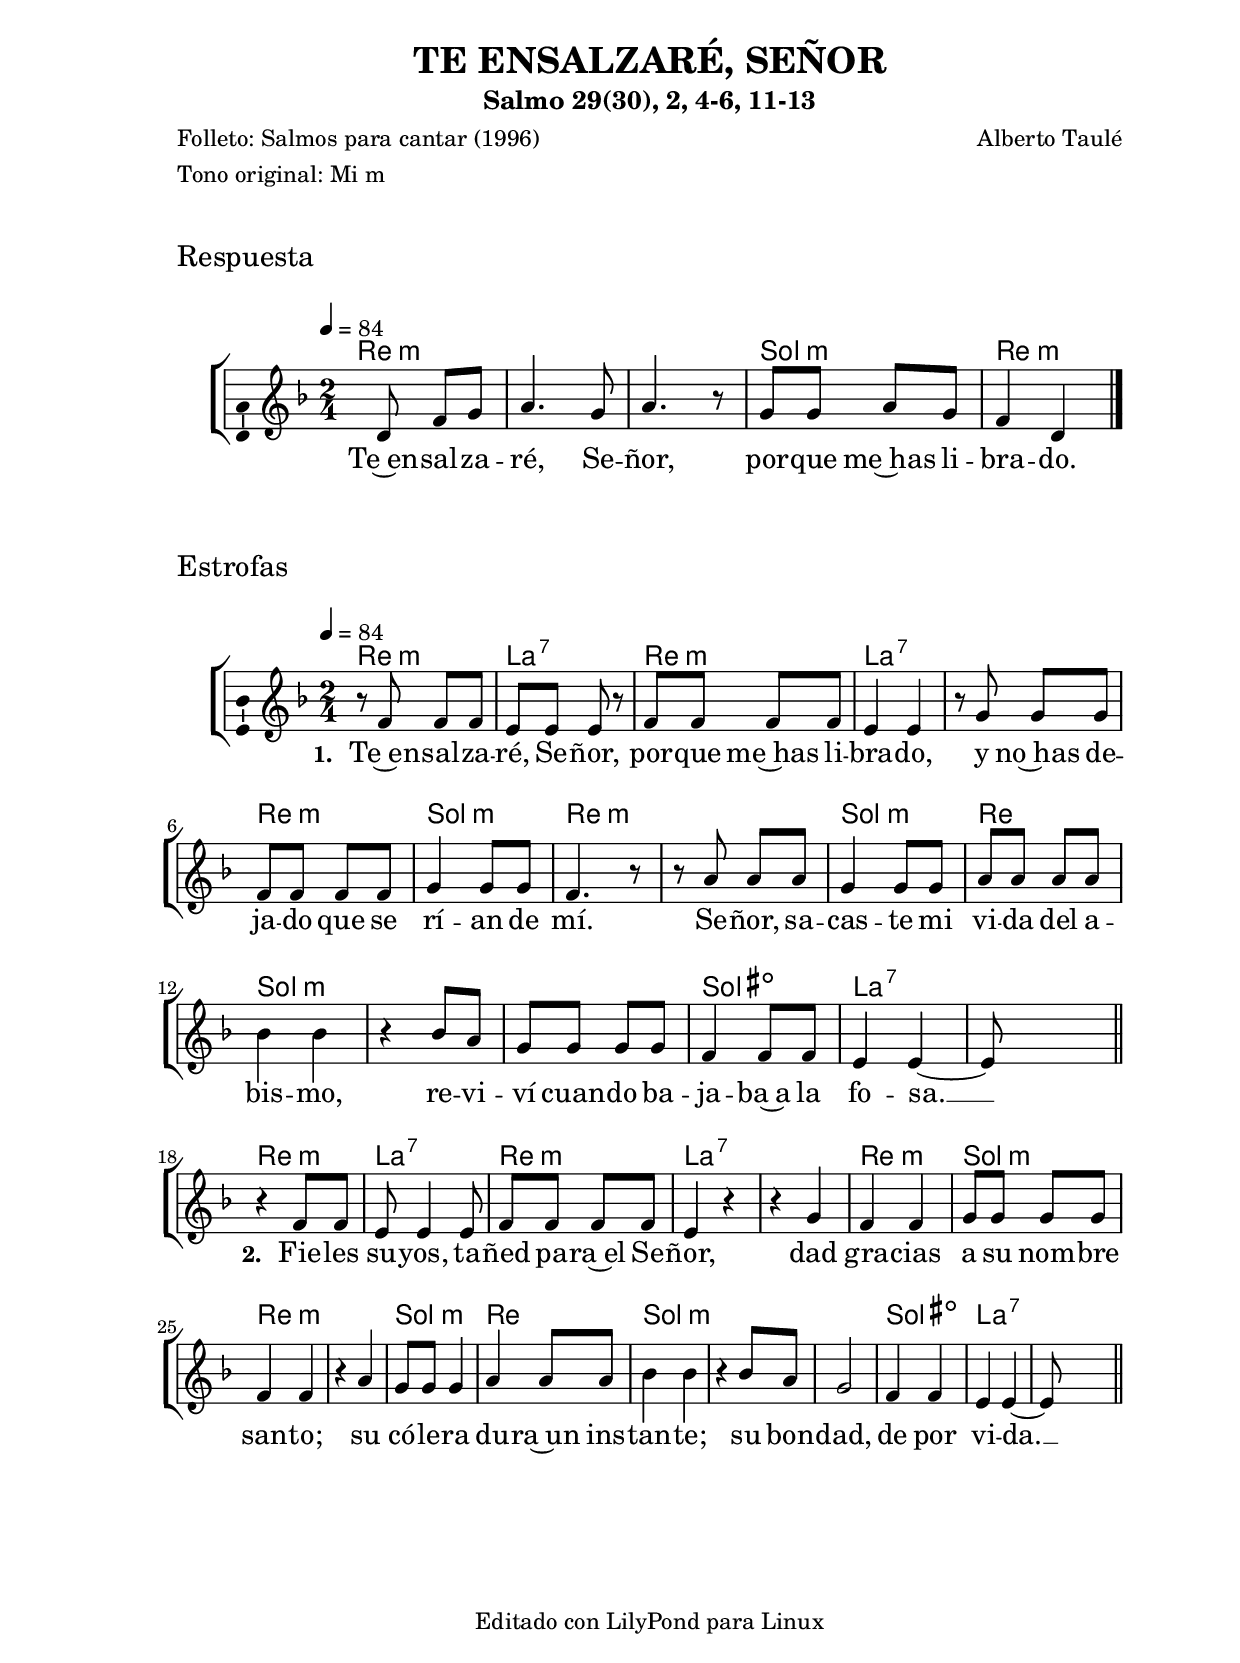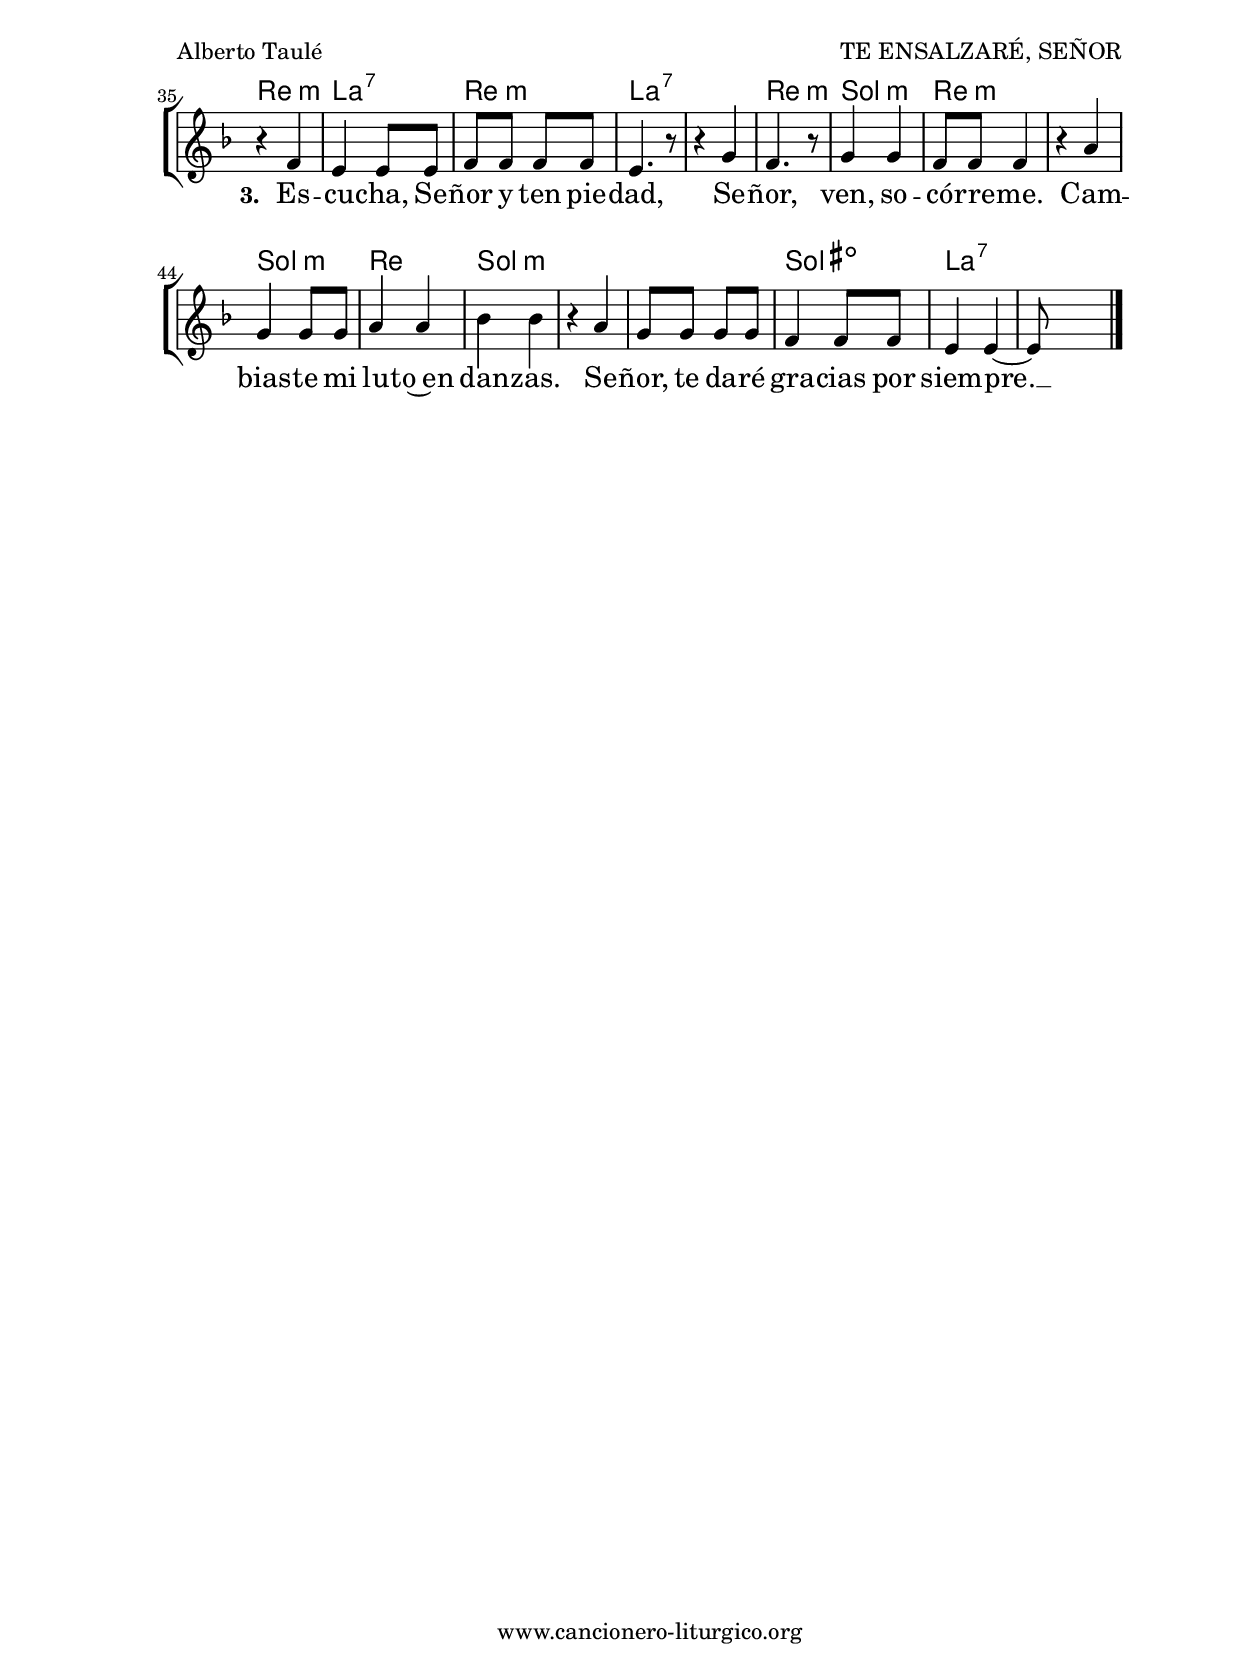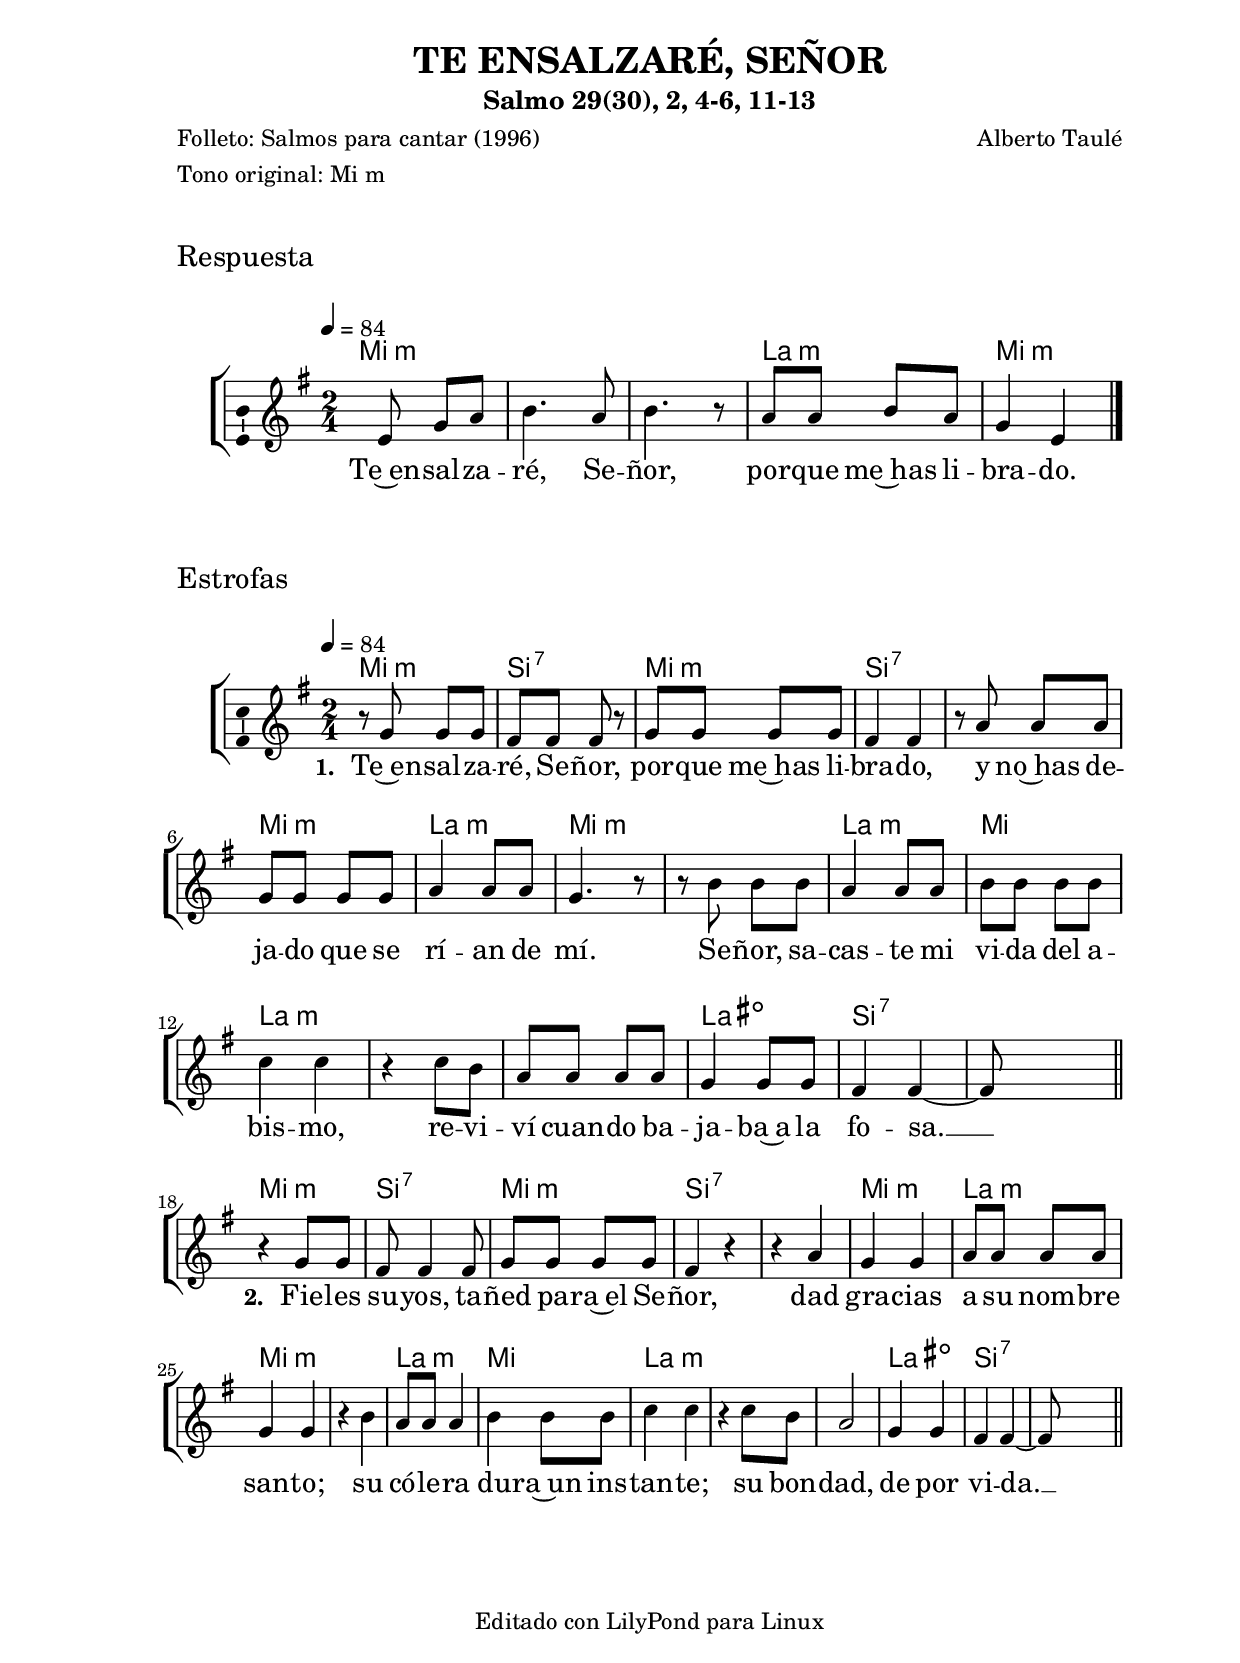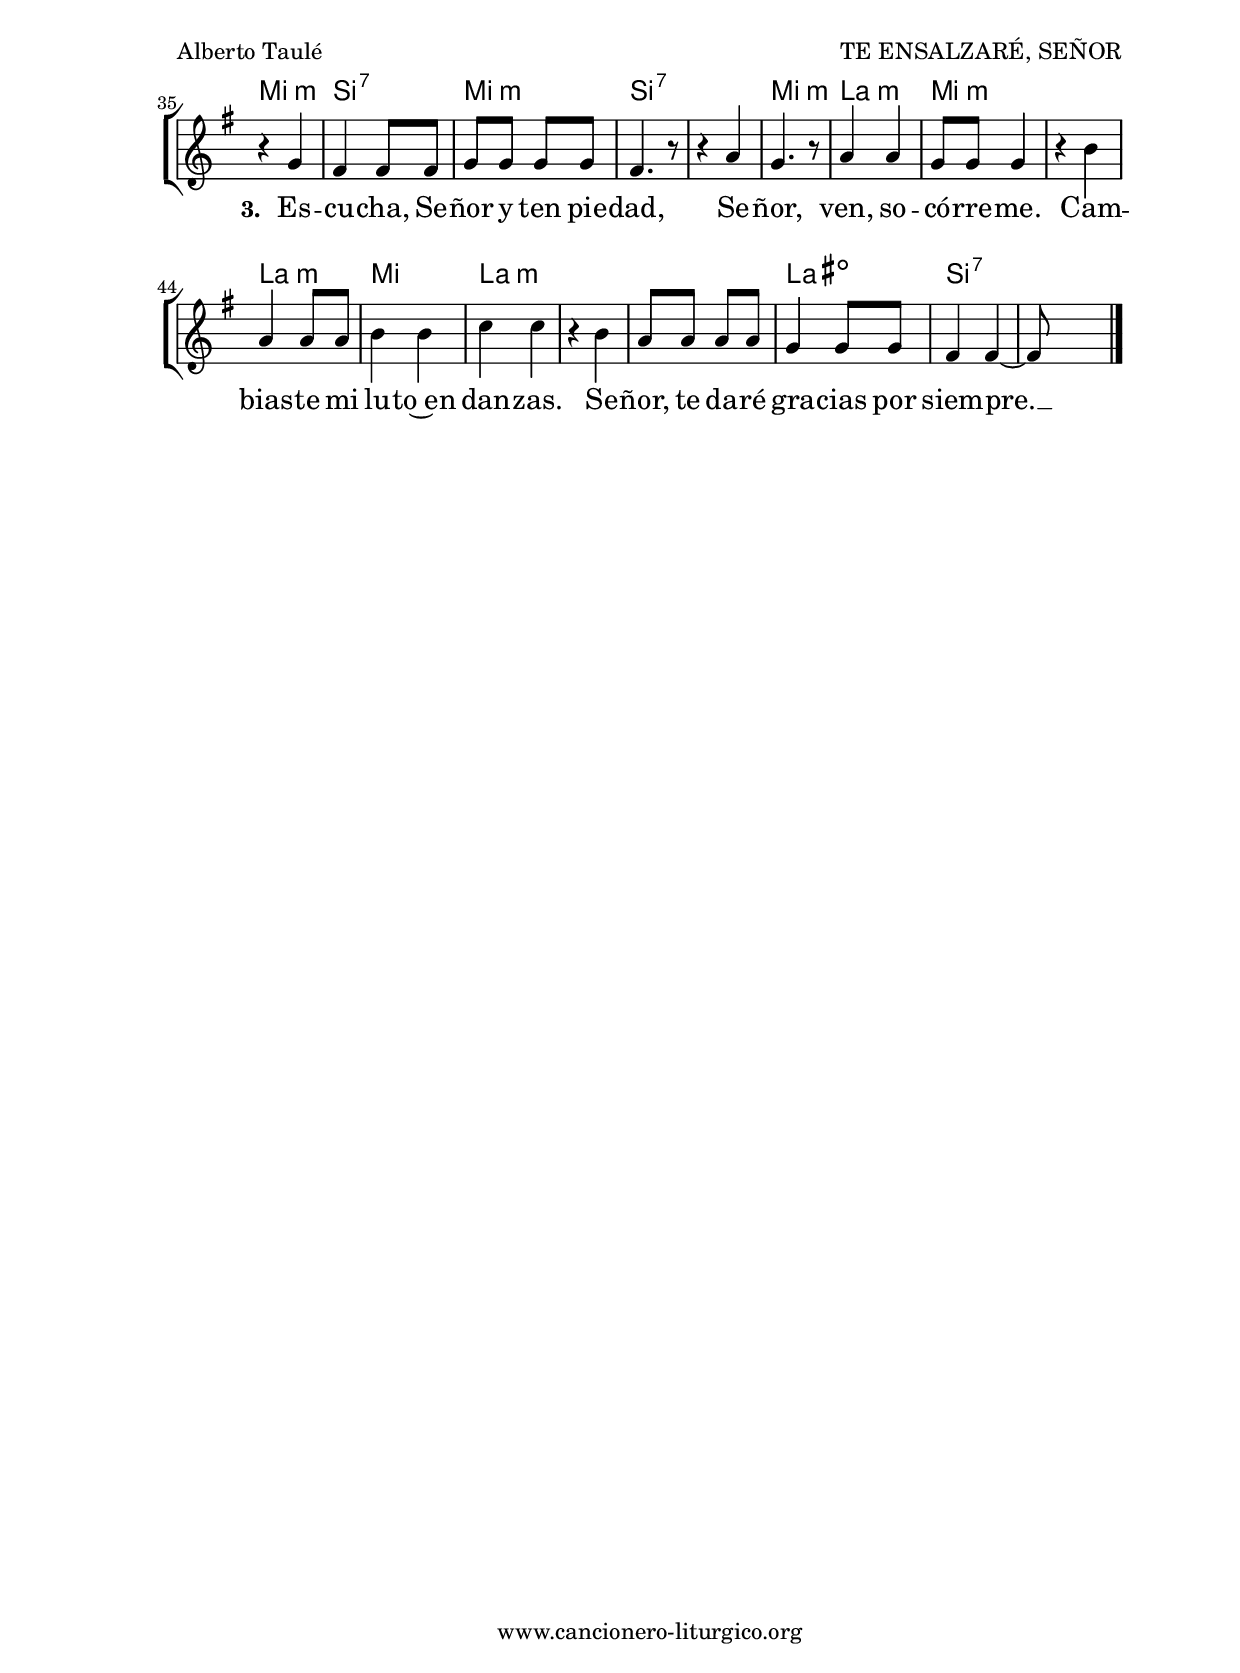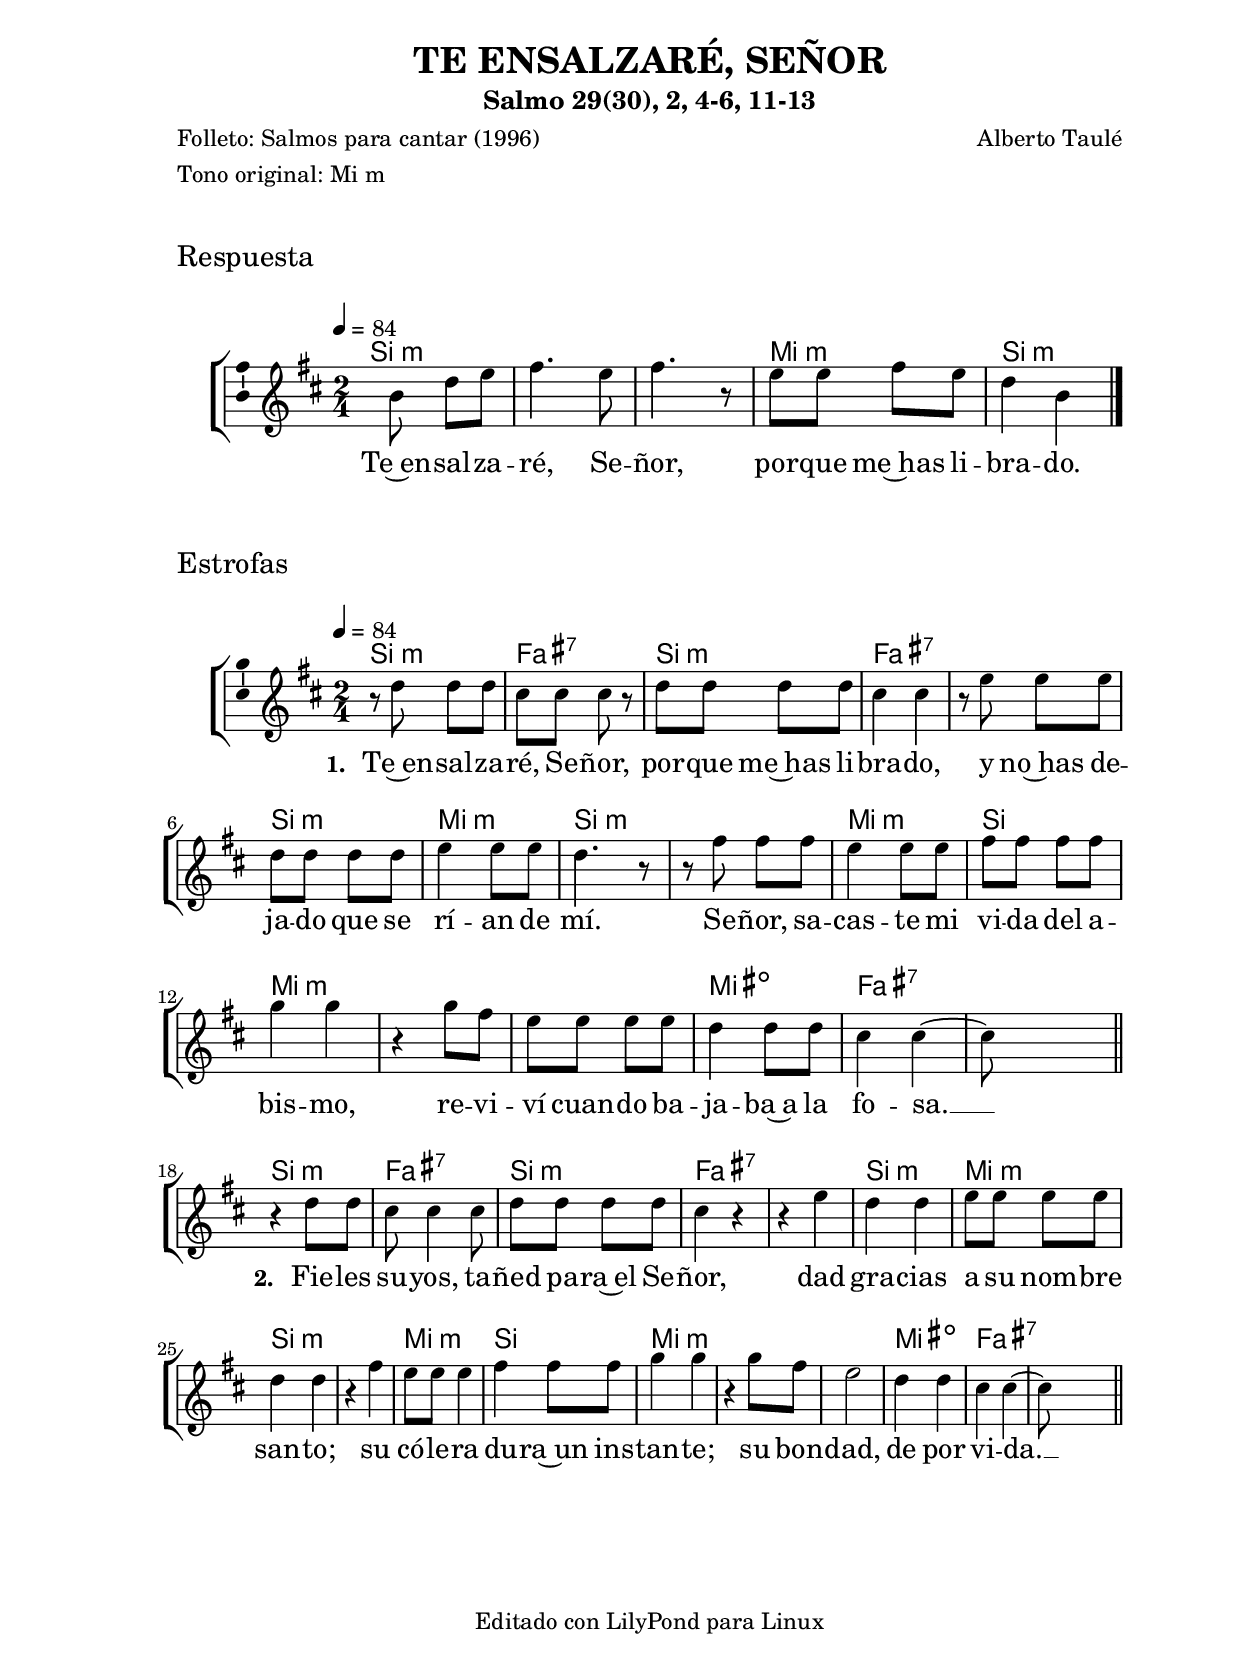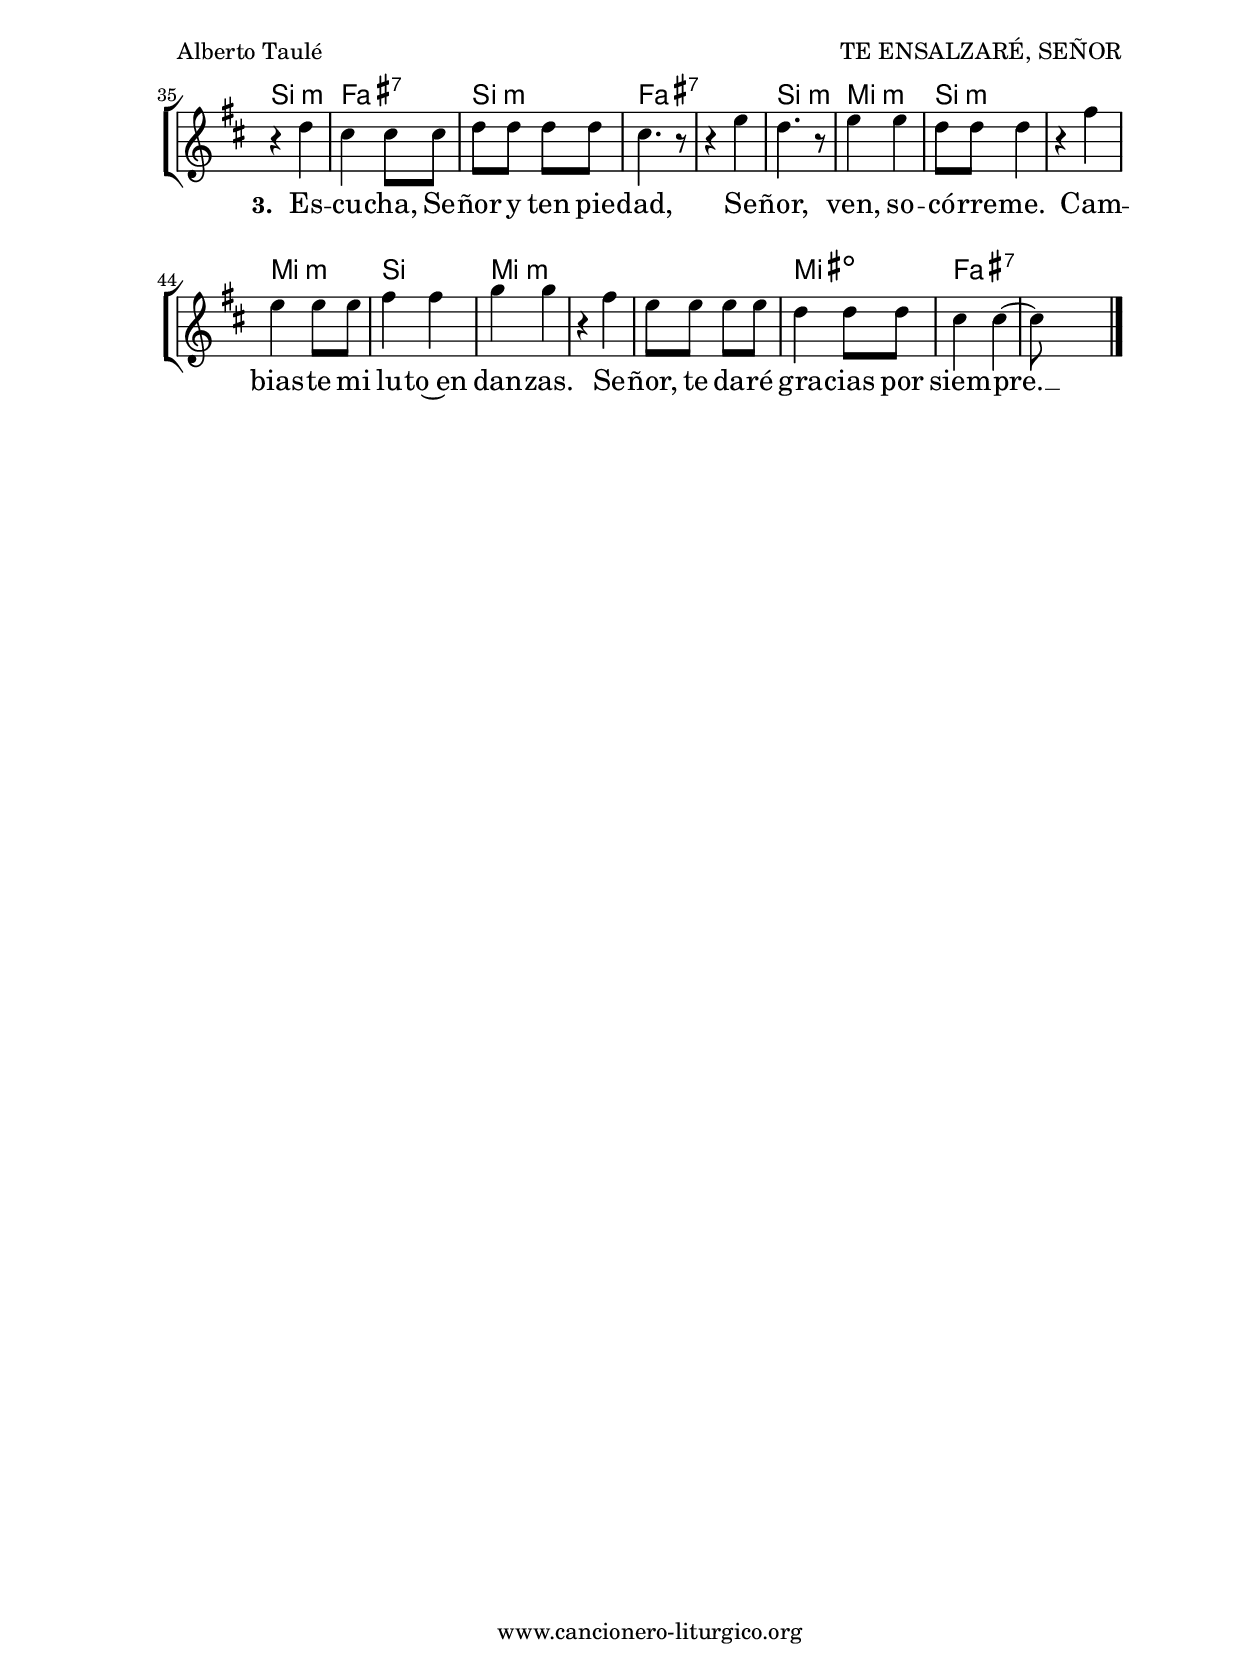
%
%para convertir .midi en .wav:
%timidity filename.midi -Ow -o finename.wav
%
%
%Para convertir de .wav a .mp3:
%lame -h -m j filename.wav
%
%
%para escuchar el midi:
%timidity nombrefichero.midi
%


%versión de lilypond para la que se ha escrito esta partitura:
\version "2.16.0"

	%Tamaño papel
	#(set-default-paper-size "a4")
	%Tamaño partitura
	#(set-global-staff-size 20)
	%No responde al pulsar sobre una nota
	#(ly:set-option 'point-and-click #f)

%parámetros del encabezamiento:
\header {
	title = "TE ENSALZARÉ, SEÑOR"
	subtitle = "Salmo 29(30), 2, 4-6, 11-13"
	composer = "Alberto Taulé"
	poet = "Folleto: Salmos para cantar (1996)"
	meter = "Tono original: Mi m"
	arranger = ""
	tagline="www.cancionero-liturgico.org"
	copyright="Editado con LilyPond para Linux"
	}

%parámetros asociados al papel:
\paper  {
	oddHeaderMarkup = \markup {\fill-line { \on-the-fly #not-first-page \fromproperty #'header:title \on-the-fly #not-first-page \fromproperty #'header:composer }}
	evenHeaderMarkup = \markup {\fill-line { \fromproperty #'header:composer \fromproperty #'header:title }}
	#(set-paper-size "a4")
	print-page-number = ##f
	first-page-number = 1
	print-first-page-number = ##f
	head-separation = 3.0 \cm
	top-margin = 2.0 \cm
	bottom-margin = 0.5\cm
	left-margin = 3.0 \cm
	line-width = 16.0 \cm 
	indent = 8\mm
	interscoreline = 2.\mm
	between-system-space = 15\mm
%	para que las partituras no llenen la hoja:
	ragged-bottom = ##t
%	idem para la última hoja:
	ragged-last-bottom = ##f
%	para que las partituras llenen el ancho del papel:
	ragged-last = ##f
	after-title-space = 2.5 \cm
%page-count=2
%system-count=8

	%Flexible Vertical Spacing
	markup-system-spacing =
	#'((basic-distance . 5) (minimum-distance . 3) (padding . 3))
	score-markup-spacing =
	#'((basic-distance . 15) (minimum-distance . 10) (padding . 3))
%	score-system-spacing =
%	#'((basic-distance . 15) (minimum-distance . 10) (padding . 5))
	system-system-spacing =
	#'((basic-distance . 5) (minimum-distance . 3) (padding . 3))
	markup-markup-spacing =
	#'((basic-distance . 20) (minimum-distance . 15) (padding . 3))
	last-bottom-spacing =
	#'((basic-distance . 5) (minimum-distance . 5) (padding . 3))
%	top-system-spacing =
%	#'((basic-distance . 10) (minimum-distance . 5) (padding . 3))
%	top-markup-spacing =
%	#'((basic-distance . 15) (minimum-distance . 10) (padding . 3))

	}


%parámetros que afectan a toda la partitura:
global =  {
	%clave de sol (G):
	\clef G
	%armadura:
	\transpose e d
	\key e \minor
	\tempo 4=84
	\set Score.tempoHideNote = ##f
	}


%%%%%%%%%%%%%%%%%%%%%%%%%%%%%%%%%%%%%%%%%%%%%%%%%%%%%%%
%%%%%%%%%%%%%%%%%%%%%%%%%%%%%%%%%%%%%%%%%%%%%%%%%%%%%%%
%%%%%%%%%%%%%%%%%%%%%%%%%%%%%%%%%%%%%%%%%%%%%%%%%%%%%%%


acordesrespuno = {
	\italianChords
	\chordmode {
	\transpose e d
{

e2:m s s a:m e:m

}
}
}

melodiarespuno = 
	\transpose e d
{
	\relative c'{

\time 2/4

s8 e8 g a
b4. a8
b4. r8
a8 a b a
g4 e

\bar "|."
}
}


textorespuno = \lyricmode {

Te~en -- sal -- za -- ré, Se -- ñor,
por -- que me~has li -- bra -- do.

	}

acordesrespunoStaff = \context ChordNames = acordesrespunoStaff <<
	\set chordChanges = ##t
	\acordesrespuno
	>>


vozrespunoStaff = \context Voice = vozrespunoStaff
\with {\consists "Ambitus_engraver"}
<<
%	\set Staff.instrumentName = ""
%	\set Staff.shortInstrumentName = ""
%	\set Staff.midiInstrument = #"clarinet"
%	\set Staff.midiInstrument = #"cello"
%	\set Staff.midiInstrument = #"flute"
	\set Staff.midiInstrument = #"electric guitar (jazz)"
%	\set Staff.midiInstrument = #"english horn"
%	\set Staff.midiInstrument = #"violin"
%	\set Staff.midiInstrument = #"glockenspiel"
	\set Staff.midiMinimumVolume = #0.7
	\set Staff.midiMaximumVolume = #0.9
	\global
	\melodiarespuno
	>>

textorespunoStaff = \context Lyrics = textorespunoStaff <<
	\lyricsto vozrespunoStaff \textorespuno
	>>


%%%%%%%%%%%%%%%%%%%%%%%%%%%%%%%%%%%%%%%%%%%%%%%%%%%%%%%
%%%%%%%%%%%%%%%%%%%%%%%%%%%%%%%%%%%%%%%%%%%%%%%%%%%%%%%
%%%%%%%%%%%%%%%%%%%%%%%%%%%%%%%%%%%%%%%%%%%%%%%%%%%%%%%


acordesrespest = {
	\italianChords
	\chordmode {
	\transpose e d
{

e2:m b:7 e:m b:7 s e:m a:m e:m s a:m e a:m s s ais:dim b:7 s

e2:m b:7 e:m b:7 s e:m a:m e:m s a:m e a:m s s ais:dim b:7 s

e2:m b:7 e:m b:7 s e:m a:m e:m s a:m e a:m s s ais:dim b:7 s

}
}
}

melodiarespest = 
	\transpose e d
{
	\relative c''{

\time 2/4

r8 g8 g g
fis8 fis fis r8
g8 g g g
fis4 fis
r8 a8 a a
g8 g g g
a4 a8 a
g4. r8
r8 b8 b b
a4 a8 a
b8 b b b
c4 c
r4 c8 b
a8 a a a
g4 g8 g
fis4 fis~
fis8 s8 s4

\bar "||"
\break

r4 g8 g
fis8 fis4 fis8
g8 g g g
fis4 r4
r4 a4
g4 g
a8 a a a
g4 g
r4 b4
a8 a a4
b4 b8 b
c4 c
r4 c8 b
a2
g4 g
fis4 fis~
fis8 s8 s4

\bar "||"
\break

r4 g4
fis4 fis8 fis
g8 g g g
fis4. r8
r4 a4
g4. r8
a4 a
g8 g g4
r4 b4
a4 a8 a
b4 b
c4 c
r4 b4
a8 a a a
g4 g8 g
fis4 fis~
fis8 s8 s4

\bar "|."
}
}


textorespest = \lyricmode {

\set stanza =#"1. " Te~en -- sal -- za -- ré, Se -- ñor,
por -- que me~has li -- bra -- do,
y no~has de -- ja -- do que se rí -- an de mí.
Se -- ñor, sa -- cas -- te mi vi -- da del a -- bis -- mo,
re -- vi -- ví cuan -- do ba -- ja -- ba~a la fo -- sa. __

\set stanza =#"2. " Fie -- les su -- yos, ta -- ñed pa -- ra~el Se -- ñor,
dad gra -- cias a su nom -- bre san -- to;
su có -- le -- ra du -- ra~un ins -- tan -- te;
su bon -- dad, de por vi -- da. __

\set stanza =#"3. " Es -- cu -- cha, Se -- ñor y ten pie -- dad,
Se -- ñor, ven, so -- có -- rre -- me.
Cam -- bias -- te mi lu -- to~en dan -- zas.
Se -- ñor, te da -- ré gra -- cias por siem -- pre. __

	}

acordesrespestStaff = \context ChordNames = acordesrespestStaff <<
	\set chordChanges = ##t
	\acordesrespest
	>>


vozrespestStaff = \context Voice = vozrespestStaff
\with {\consists "Ambitus_engraver"}
<<
%	\set Staff.instrumentName = ""
%	\set Staff.shortInstrumentName = ""
%	\set Staff.midiInstrument = #"clarinet"
%	\set Staff.midiInstrument = #"cello"
%	\set Staff.midiInstrument = #"flute"
	\set Staff.midiInstrument = #"electric guitar (jazz)"
%	\set Staff.midiInstrument = #"english horn"
%	\set Staff.midiInstrument = #"violin"
%	\set Staff.midiInstrument = #"glockenspiel"
	\set Staff.midiMinimumVolume = #0.7
	\set Staff.midiMaximumVolume = #0.9
	\global
	\melodiarespest
	>>

textorespestStaff = \context Lyrics = textorespestStaff <<
	\lyricsto vozrespestStaff \textorespest
	>>


%%%%%%%%%%%%%%%%%%%%%%%%%%%%%%%%%%%%%%%%%%%%%%%%%%%%%%%
%%%%%%%%%%%%%%%%%%%%%%%%%%%%%%%%%%%%%%%%%%%%%%%%%%%%%%%
%%%%%%%%%%%%%%%%%%%%%%%%%%%%%%%%%%%%%%%%%%%%%%%%%%%%%%%


\book {
	\score {
		\context ChoirStaff {
			\override StaffGroup.SystemStartBracket #'collapse-height = #1
			\override Score.SystemStartBar #'collapse-height = #1
			<<
			\acordesrespunoStaff
			\vozrespunoStaff
			\textorespunoStaff
			>>
			}
		\layout {
	    		\context {
				\Lyrics
				\override LyricText #'font-size = #2
				}
	   		 \context {
				\Score
				\override StaffSymbol #'staff-space = #(magstep +3)
				}
			}
		\header{piece=\markup{\fontsize #2 "Respuesta"}}
		}
	\score {
		\context ChoirStaff {
			\override StaffGroup.SystemStartBracket #'collapse-height = #1
			\override Score.SystemStartBar #'collapse-height = #1
			<<
			\acordesrespestStaff
			\vozrespestStaff
			\textorespestStaff
			>>
			}
		\layout {
%system-count=9
	    		\context {
				\Lyrics
				\override LyricText #'font-size = #2
				}
	   		 \context {
				\Score
				\override StaffSymbol #'staff-space = #(magstep +3)
				}
			}
		\header{piece=\markup{\fontsize #2 "Estrofas"}}
		}
	\score {
		\unfoldRepeats
		\context ChoirStaff {
			<<
			\acordesrespunoStaff
			\vozrespunoStaff
			>>
			<<
			\acordesrespestStaff
			\vozrespestStaff
			>>
			}
		\midi {
	  		\context {
	  			\Score
				tempoWholesPerMinute = #(ly:make-moment 70 4)
				}
			}
		}
	}

#(define output-suffix "C")
\book {
	\score {
		\context ChoirStaff {
			\override StaffGroup.SystemStartBracket #'collapse-height = #1
			\override Score.SystemStartBar #'collapse-height = #1
\transpose c d
			<<
			\acordesrespunoStaff
			\vozrespunoStaff
			\textorespunoStaff
			>>
			}
		\layout {
	    		\context {
				\Lyrics
				\override LyricText #'font-size = #2
				}
	   		 \context {
				\Score
				\override StaffSymbol #'staff-space = #(magstep +3)
				}
			}
		\header{piece=\markup{\fontsize #2 "Respuesta"}}
		}
	\score {
		\context ChoirStaff {
			\override StaffGroup.SystemStartBracket #'collapse-height = #1
			\override Score.SystemStartBar #'collapse-height = #1
\transpose c d
			<<
			\acordesrespestStaff
			\vozrespestStaff
			\textorespestStaff
			>>
			}
		\layout {
%system-count=9
	    		\context {
				\Lyrics
				\override LyricText #'font-size = #2
				}
	   		 \context {
				\Score
				\override StaffSymbol #'staff-space = #(magstep +3)
				}
			}
		\header{piece=\markup{\fontsize #2 "Estrofas"}}
		}
	}

#(define output-suffix "S")
\book {
	\score {
		\context ChoirStaff {
			\override StaffGroup.SystemStartBracket #'collapse-height = #1
			\override Score.SystemStartBar #'collapse-height = #1
\transpose c a
			<<
			\acordesrespunoStaff
			\vozrespunoStaff
			\textorespunoStaff
			>>
			}
		\layout {
	    		\context {
				\Lyrics
				\override LyricText #'font-size = #2
				}
	   		 \context {
				\Score
				\override StaffSymbol #'staff-space = #(magstep +3)
				}
			}
		\header{piece=\markup{\fontsize #2 "Respuesta"}}
		}
	\score {
		\context ChoirStaff {
			\override StaffGroup.SystemStartBracket #'collapse-height = #1
			\override Score.SystemStartBar #'collapse-height = #1
\transpose c a
			<<
			\acordesrespestStaff
			\vozrespestStaff
			\textorespestStaff
			>>
			}
		\layout {
%system-count=9
	    		\context {
				\Lyrics
				\override LyricText #'font-size = #2
				}
	   		 \context {
				\Score
				\override StaffSymbol #'staff-space = #(magstep +3)
				}
			}
		\header{piece=\markup{\fontsize #2 "Estrofas"}}
		}
	}



